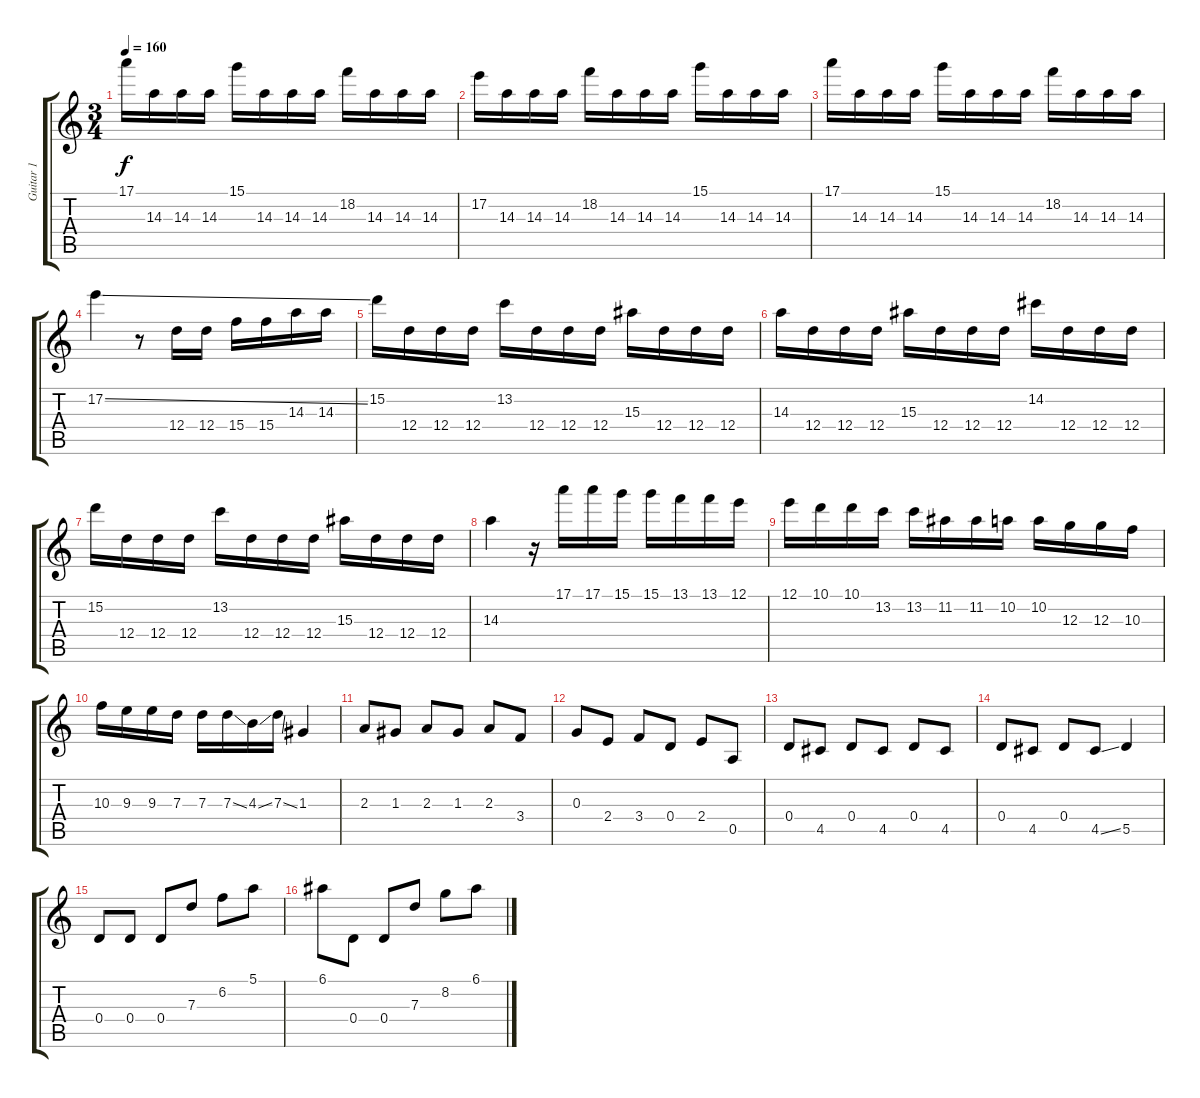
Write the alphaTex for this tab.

\track ("Guitar 1" "Guitar 1") {instrument overdrivenguitar}
\staff {score tabs}
\tuning (E4 B3 G3 D3 A2 E2) {hide}
\ts (3 4)
\tempo 160
\clef g2
\ks c
17.1.16{dy f} 14.3.16 14.3.16 14.3.16 15.1.16 14.3.16 14.3.16 14.3.16 18.2.16 14.3.16 14.3.16 14.3.16 |
17.2.16 14.3.16 14.3.16 14.3.16 18.2.16 14.3.16 14.3.16 14.3.16 15.1.16 14.3.16 14.3.16 14.3.16 |
17.1.16 14.3.16 14.3.16 14.3.16 15.1.16 14.3.16 14.3.16 14.3.16 18.2.16 14.3.16 14.3.16 14.3.16 |
17.2{ss}.4 r.8 12.4.16 12.4.16 15.4.16 15.4.16 14.3.16 14.3.16 |
15.2.16 12.4.16 12.4.16 12.4.16 13.2.16 12.4.16 12.4.16 12.4.16 15.3.16 12.4.16 12.4.16 12.4.16 |
14.3.16 12.4.16 12.4.16 12.4.16 15.3.16 12.4.16 12.4.16 12.4.16 14.2.16 12.4.16 12.4.16 12.4.16 |
15.2.16 12.4.16 12.4.16 12.4.16 13.2.16 12.4.16 12.4.16 12.4.16 15.3.16 12.4.16 12.4.16 12.4.16 |
14.3.4 r.16 17.1.16 17.1.16 15.1.16 15.1.16 13.1.16 13.1.16 12.1.16 |
12.1.16 10.1.16 10.1.16 13.2.16 13.2.16 11.2.16 11.2.16 10.2.16 10.2.16 12.3.16 12.3.16 10.3.16 |
10.3.16 9.3.16 9.3.16 7.3.16 7.3.16 7.3{ss}.16 4.3{ss}.16 7.3{ss}.16 1.3.4 |
2.3.8 1.3.8 2.3.8 1.3.8 2.3.8 3.4.8 |
0.3.8 2.4.8 3.4.8 0.4.8 2.4.8 0.5.8 |
0.4.8 4.5.8 0.4.8 4.5.8 0.4.8 4.5.8 |
0.4.8 4.5.8 0.4.8 4.5{ss}.8 5.5.4 |
0.4.8 0.4.8 0.4.8 7.3.8 6.2.8 5.1.8 |
6.1.8 0.4.8 0.4.8 7.3.8 8.2.8 6.1.8
